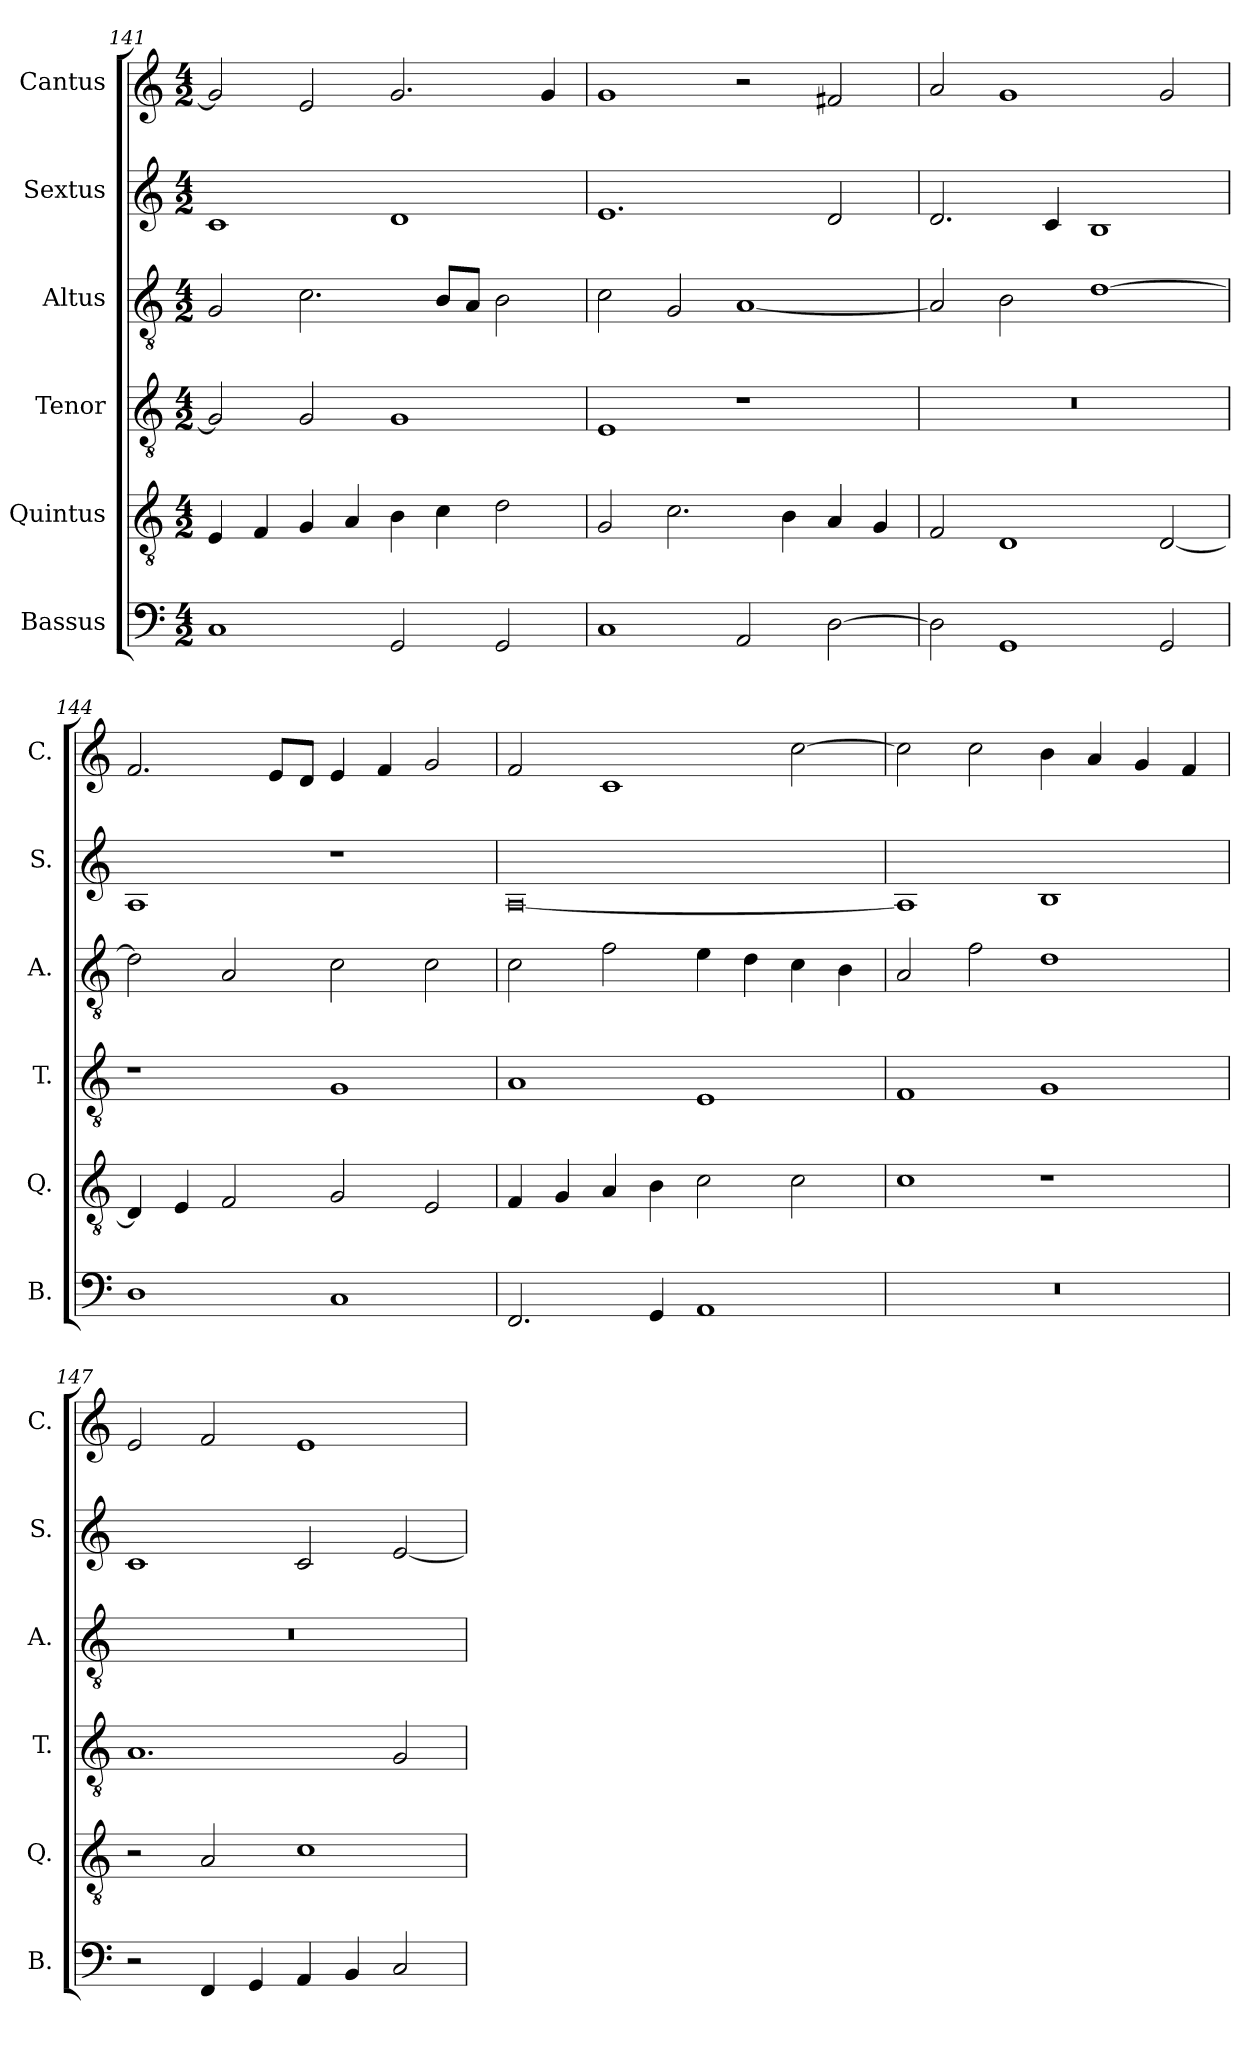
**kern	**kern	**kern	**kern	**kern	**kern
*part6	*part5	*part4	*part3	*part2	*part1
*staff6	*staff5	*staff4	*staff3	*staff2	*staff1
*I"Bassus	*I"Quintus	*I"Tenor	*I"Altus	*I"Sextus	*I"Cantus
*I'B.	*I'Q.	*I'T.	*I'A.	*I'S.	*I'C.
!!LO:PB:g=z
*clefF4	*clefGv2	*clefGv2	*clefGv2	*clefG2	*clefG2
*k[]	*k[]	*k[]	*k[]	*k[]	*k[]
*M4/2	*M4/2	*M4/2	*M4/2	*M4/2	*M4/2
=141	=141	=141	=141	=141	=141
1C	4E/	2G/]	2G/	1c	2g/]
.	4F/	.	.	.	.
.	4G/	2G/	2.c\	.	2e/
.	4A/	.	.	.	.
2GG/	4B\	1G	.	1d	2.g/
.	4c\	.	8B/L	.	.
.	.	.	8A/J	.	.
2GG/	2d\	.	2B\	.	.
.	.	.	.	.	4g/
=142	=142	=142	=142	=142	=142
1C	2G/	1E	2c\	1.e	1g
.	2.c\	.	2G/	.	.
2AA/	.	1r	[1A	.	2r
.	4B\	.	.	.	.
[2D\	4A/	.	.	2d/	2f#X/
.	4G/	.	.	.	.
=143	=143	=143	=143	=143	=143
2D\]	2F/	0r	2A/]	2.d/	2a/
1GG	1D	.	2B\	.	1g
.	.	.	.	4c/	.
.	.	.	[1d	1B	.
2GG/	[2D/	.	.	.	2g/
=144	=144	=144	=144	=144	=144
1D	4D/]	1r	2d\]	1A	2.f/
.	4E/	.	.	.	.
.	2F/	.	2A/	.	.
.	.	.	.	.	8e/L
.	.	.	.	.	8d/J
1C	2G/	1G	2c\	1r	4e/
.	.	.	.	.	4f/
.	2E/	.	2c\	.	2g/
=145	=145	=145	=145	=145	=145
2.FF/	4F/	1A	2c\	[0A	2f/
.	4G/	.	.	.	.
.	4A/	.	2f\	.	1c
4GG/	4B\	.	.	.	.
1AA	2c\	1E	4e\	.	.
.	.	.	4d\	.	.
.	2c\	.	4c\	.	[2cc\
.	.	.	4B\	.	.
=146	=146	=146	=146	=146	=146
0r	1c	1F	2A/	1A]	2cc\]
.	.	.	2f\	.	2cc\
.	1r	1G	1d	1B	4b\
.	.	.	.	.	4a/
.	.	.	.	.	4g/
.	.	.	.	.	4f/
!!LO:LB:g=z
=147	=147	=147	=147	=147	=147
2r	2r	1.A	0r	1c	2e/
4FF/	2A/	.	.	.	2f/
4GG/	.	.	.	.	.
4AA/	1c	.	.	2c/	1e
4BB/	.	.	.	.	.
2C/	.	2G/	.	[2e/	.
=	=	=	=	=	=
*-	*-	*-	*-	*-	*-
